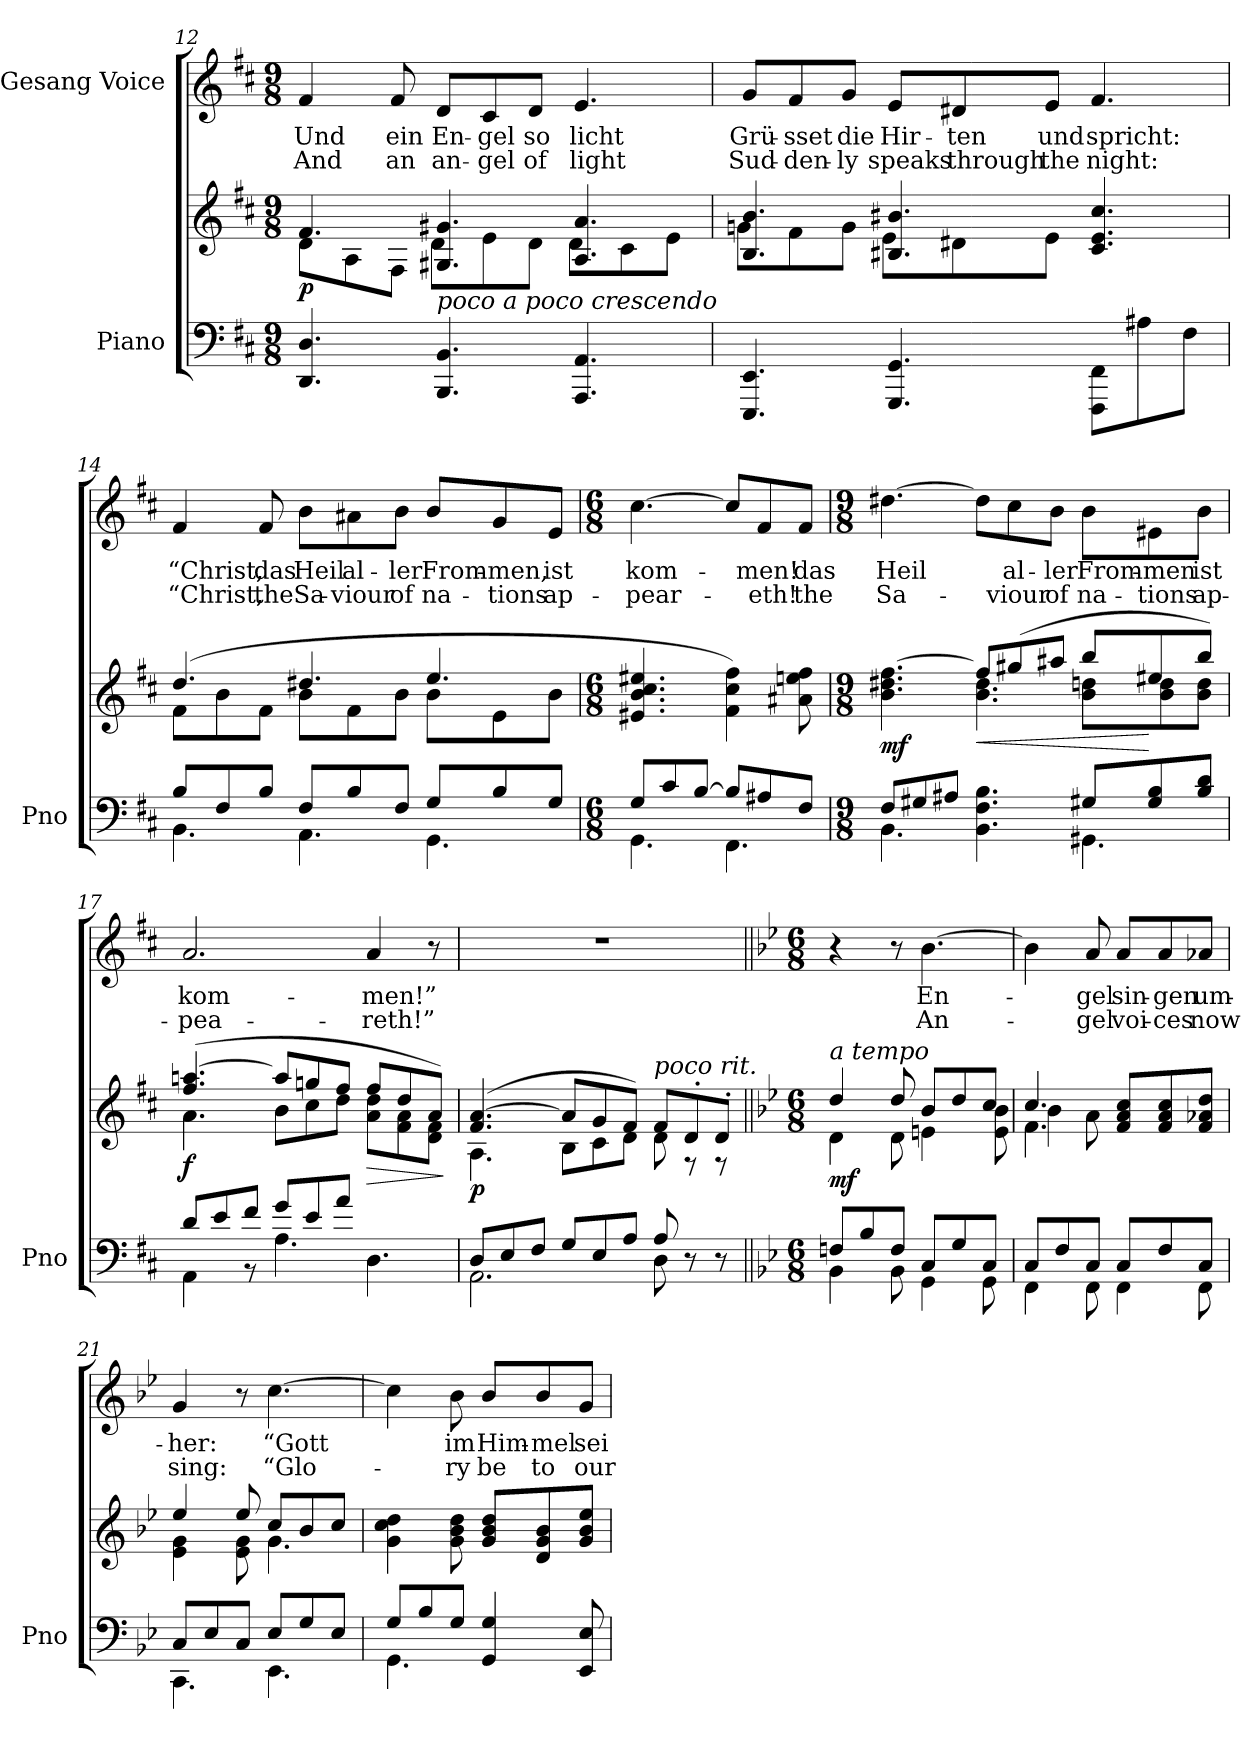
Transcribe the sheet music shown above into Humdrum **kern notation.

**kern	**kern	**dynam	**kern	**text	**text
*part2	*part2	*part2	*part1	*part1	*part1
*staff3	*staff2	*staff2/3	*staff1	*staff1	*staff1
*I"Piano	*	*	*I"Gesang Voice	*	*
*I'Pno	*	*	*	*	*
*clefF4	*clefG2	*	*clefG2	*	*
*k[f#c#]	*k[f#c#]	*	*k[f#c#]	*	*
*M9/8	*M9/8	*	*M9/8	*	*
=12	=12	=12	=12	=12	=12
*	*^	*	*	*	*
!	!	!	!LO:DY:b	!	!LO:LY:b	!LO:LY:b
4.DD/ 4.D/	4.f#/	8d\L	p	4f#/	Und	And
.	.	8A\	.	.	.	.
!	!	!	!	!	!LO:LY:b	!LO:LY:b
.	.	8F#\J	.	8f#/	ein	an
!	!LO:TX:b:i:t=poco a poco crescendo	!	!	!	!	!
!	!	!	!	!	!LO:LY:b	!LO:LY:b
4.BBB/ 4.BB/	4.G#X/ 4.g#X/	8d\L	.	8d/L	En-	an-
!	!	!	!	!	!LO:LY:b	!LO:LY:b
.	.	8e\	.	8c#/	-gel	-gel
!	!	!	!	!	!LO:LY:b	!LO:LY:b
.	.	8d\J	.	8d/J	so	of
!	!	!	!	!	!LO:LY:b	!LO:LY:b
4.AAA/ 4.AA/	4.A/ 4.a/	8d\L	.	4.e/	licht	light
.	.	8c#\	.	.	.	.
.	.	8e\J	.	.	.	.
=13	=13	=13	=13	=13	=13	=13
!	!	!	!	!	!LO:LY:b	!LO:LY:b
4.EEE/ 4.EE/	4.B/ 4.b/	8gn\L	.	8g/L	Grü-	Sud-
!	!	!	!	!	!LO:LY:b	!LO:LY:b
.	.	8f#\	.	8f#/	sset	-den-
!	!	!	!	!	!LO:LY:b	!LO:LY:b
.	.	8g\J	.	8g/J	die	-ly
!	!	!	!	!	!LO:LY:b	!LO:LY:b
4.GGG/ 4.GG/	4.B#X/ 4.b#X/	8e\L	.	8e/L	Hir-	speaks
!	!	!	!	!	!LO:LY:b	!LO:LY:b
.	.	8d#X\	.	8d#X/	-ten	through
!	!	!	!	!	!LO:LY:b	!LO:LY:b
.	.	8e\J	.	8e/J	und	the
!	!	!	!	!	!LO:LY:b	!LO:LY:b
8FFF#\ 8FF#\L	4.c#/ 4.e/ 4.cc#/	4.ryy	.	4.f#/	spricht:	night:
8A#X\	.	.	.	.	.	.
8F#\J	.	.	.	.	.	.
!!LO:PB:g=z
=14	=14	=14	=14	=14	=14	=14
*^	*	*	*	*	*	*
!	!	!	!	!	!	!LO:LY:b	!LO:LY:b
8B/L	4.BB\	(>4.dd/	8f#\L	.	4f#/	“Christ,	“Christ,
8F#/	.	.	8b\	.	.	.	.
!	!	!	!	!	!	!LO:LY:b	!LO:LY:b
8B/J	.	.	8f#\J	.	8f#/	das	the
!	!	!	!	!	!	!LO:LY:b	!LO:LY:b
8F#/L	4.AA\	4.dd#X/	8b\L	.	8b\L	Heil	Sa-
!	!	!	!	!	!	!LO:LY:b	!LO:LY:b
8B/	.	.	8f#\	.	8a#X\	al-	-viour
!	!	!	!	!	!	!LO:LY:b	!LO:LY:b
8F#/J	.	.	8b\J	.	8b\J	-ler	of
!	!	!	!	!	!	!LO:LY:b	!LO:LY:b
8G/L	4.GG\	4.ee/	8b\L	.	8b/L	From-	na-
!	!	!	!	!	!	!LO:LY:b	!LO:LY:b
8B/	.	.	8e\	.	8g/	-men,	-tions
!	!	!	!	!	!	!LO:LY:b	!LO:LY:b
8G/J	.	.	8b\J	.	8e/J	ist	ap-
*	*	*v	*v	*	*	*	*
=15	=15	=15	=15	=15	=15	=15
*M6/8	*	*M6/8	*	*M6/8	*	*
*	*	*^	*	*	*	*
!	!	!	!	!	!	!LO:LY:b	!LO:LY:b
*	*	*v	*v	*	*	*	*
8G/L	4.GG\	4.e#X/ 4.b/ 4.cc#/ 4.ee#X/	.	[4.cc#\	kom-	-pear-
8c#/	.	.	.	.	.	.
[8B/J	.	.	.	.	.	.
8B/L]	4.FF#\	4f#\ 4cc#\ 4ff#\)	.	8cc#/L]	.	.
!	!	!	!	!	!LO:LY:b	!LO:LY:b
8A#X/	.	.	.	8f#/	-men!	-eth!
!	!	!	!	!	!LO:LY:b	!LO:LY:b
8F#/J	.	8a#X\ 8een\ 8ff#\	.	8f#/J	das	the
=16	=16	=16	=16	=16	=16	=16
*M9/8	*	*M9/8	*	*M9/8	*	*
*	*	*^	*	*	*	*
!	!	!	!	!LO:DY:b	!	!LO:LY:b	!LO:LY:b
8F#/L	4.BB\	4.b\ 4.dd#X\ [4.ff#\	4.ryy	mf	[4.dd#X\	Heil	Sa-
8G#X/	.	.	.	.	.	.	.
8A#X/J	.	.	.	.	.	.	.
!	!	!	!	!LO:HP:b	!	!	!
4.ryy	4.BB\ 4.F#\ 4.B\	8ff#/L]	4.b\ 4.dd#\	<	8dd#\L]	.	.
!	!	!	!	!	!	!LO:LY:b	!LO:LY:b
.	.	(>8gg#X/	.	.	8cc#\	al-	-viour
!	!	!	!	!	!	!LO:LY:b	!LO:LY:b
.	.	8aa#X/J	.	.	8b\J	-ler	of
!	!	!	!	!	!	!LO:LY:b	!LO:LY:b
8G#X/L	4.GG#X\	8bb/L	8b\ 8ddn\L	.	8b\L	From-	na-
!	!	!	!	!	!	!LO:LY:b	!LO:LY:b
8G#/ 8B/	.	8ee#X/	8b\ 8dd\	[	8e#X\	-men	-tions
!	!	!	!	!	!	!LO:LY:b	!LO:LY:b
8B/ 8d/J	.	8bb/J)	8b\ 8dd\J	.	8b\J	ist	ap-
!!LO:LB:g=z
=17	=17	=17	=17	=17	=17	=17	=17
!	!	!	!	!LO:DY:b	!	!LO:LY:b	!LO:LY:b
8d:/L	4AA\	(>4.ff#/ [4.aan/	4.a\	f	2.a/	kom-	-pea-
8e/	.	.	.	.	.	.	.
8f#/J	8r	.	.	.	.	.	.
8g/L	4.A\	8aa/L]	8b\L	.	.	.	.
8e/	.	8ggn/	8cc#\	.	.	.	.
8a/J	.	8ff#/J	8dd\J	.	.	.	.
!	!	!	!	!LO:HP:b	!	!LO:LY:b	!LO:LY:b
4.ryy	4.D\	8ff#/L	8a\ 8dd\L	>	4a/	-men!”	-reth!”
.	.	8dd/	8f#\ 8a\	.	.	.	.
.	.	8a/J)	8d\ 8f#\J	.	8r	.	.
*v	*v	*	*	*	*	*	*
*	*v	*v	*	*	*	*
.	.	]	.	.	.
=18	=18	=18	=18	=18	=18
*^	*^	*	*	*	*
!	!	!	!	!LO:DY:b	!	!	!
8D/L	2.AA\	(>4.f#/ [4.a/	4.A\	p	8%9r	.	.
8E/	.	.	.	.	.	.	.
8F#/J	.	.	.	.	.	.	.
8G/L	.	8a/L]	8B\L	.	.	.	.
8E/	.	8g/	8c#\	.	.	.	.
8A/J	.	8f#/J)	8d\J	.	.	.	.
!	!	!LO:TX:a:i:t=poco rit.	!	!	!	!	!
8A/	8D\	8f#/L	8d\	.	.	.	.
8r	8ryy	8d'/	8r	.	.	.	.
8r	8ryy	8d'/J	8r	.	.	.	.
=19||	=19||	=19||	=19||	=19||	=19||	=19||	=19||
*k[b-e-]	*	*k[b-e-]	*	*	*k[b-e-]	*	*
*M6/8	*	*M6/8	*	*	*M6/8	*	*
!	!	!LO:TX:a:i:t=a tempo	!	!	!	!	!
!	!	!	!	!LO:DY:b	!	!	!
8Fn/L	4BB-\	4dd/	4d\	mf	4r	.	.
8B-/	.	.	.	.	.	.	.
8F/J	8BB-\	8dd/	8d\	.	8r	.	.
!	!	!	!	!	!	!LO:LY:b	!LO:LY:b
8C/L	4GG\	8b-/L	4en\	.	[4.b-\	En-	An-
8G/	.	8dd/	.	.	.	.	.
8C/J	8GG\	8cc/J	8e\ 8b-\	.	.	.	.
=20	=20	=20	=20	=20	=20	=20	=20
*	*	*	*^	*	*	*	*
8C/L	4FF\	4.cc/	4.f\	4b-\	.	4b-\]	.	.
8F/	.	.	.	.	.	.	.	.
!	!	!	!	!	!	!	!LO:LY:b	!LO:LY:b
8C/J	8FF\	.	.	8a\	.	8a/	-gel	-gel
!	!	!	!	!	!	!	!LO:LY:b	!LO:LY:b
8C/L	4FF\	8f/ 8a/ 8cc/L	4.ryy	4.ryy	.	8a/L	sin-	voi-
!	!	!	!	!	!	!	!LO:LY:b	!LO:LY:b
8F/	.	8f/ 8a/ 8cc/	.	.	.	8a/	-gen	-ces
!	!	!	!	!	!	!	!LO:LY:b	!LO:LY:b
8C/J	8FF\	8f/ 8a-X/ 8dd/J	.	.	.	8a-X/J	um-	now
*	*	*	*v	*v	*	*	*	*
!!LO:LB:g=z
=21	=21	=21	=21	=21	=21	=21	=21
!	!	!	!	!	!	!LO:LY:b	!LO:LY:b
8C/L	4.CC\	4ee-/	4e-\ 4g\	.	4g/	-her:	sing:
8E-/	.	.	.	.	.	.	.
8C/J	.	8ee-/	8e-\ 8g\	.	8r	.	.
!	!	!	!	!	!	!LO:LY:b	!LO:LY:b
8E-/L	4.EE-\	8cc/L	4.g\	.	[4.cc\	“Gott	“Glo-
8G/	.	8b-/	.	.	.	.	.
8E-/J	.	8cc/J	.	.	.	.	.
*	*	*v	*v	*	*	*	*
=22	=22	=22	=22	=22	=22	=22
8G/L	4.GG\	4g\ 4cc\ 4dd\	.	4cc\]	.	.
8B-/	.	.	.	.	.	.
!	!	!	!	!	!LO:LY:b	!LO:LY:b
8G/J	.	8g\ 8b-\ 8dd\	.	8b-\	im	-ry
!	!	!	!	!	!LO:LY:b	!LO:LY:b
4GG/ 4G/	4.ryy	8g/ 8b-/ 8dd/L	.	8b-/L	Him-	be
!	!	!	!	!	!LO:LY:b	!LO:LY:b
.	.	8d/ 8g/ 8b-/	.	8b-/	-mel	to
!	!	!	!	!	!LO:LY:b	!LO:LY:b
8EE-/ 8E-/	.	8g/ 8b-/ 8ee-/J	.	8g/J	sei	our
*v	*v	*	*	*	*	*
=	=	=	=	=	=
*-	*-	*-	*-	*-	*-
